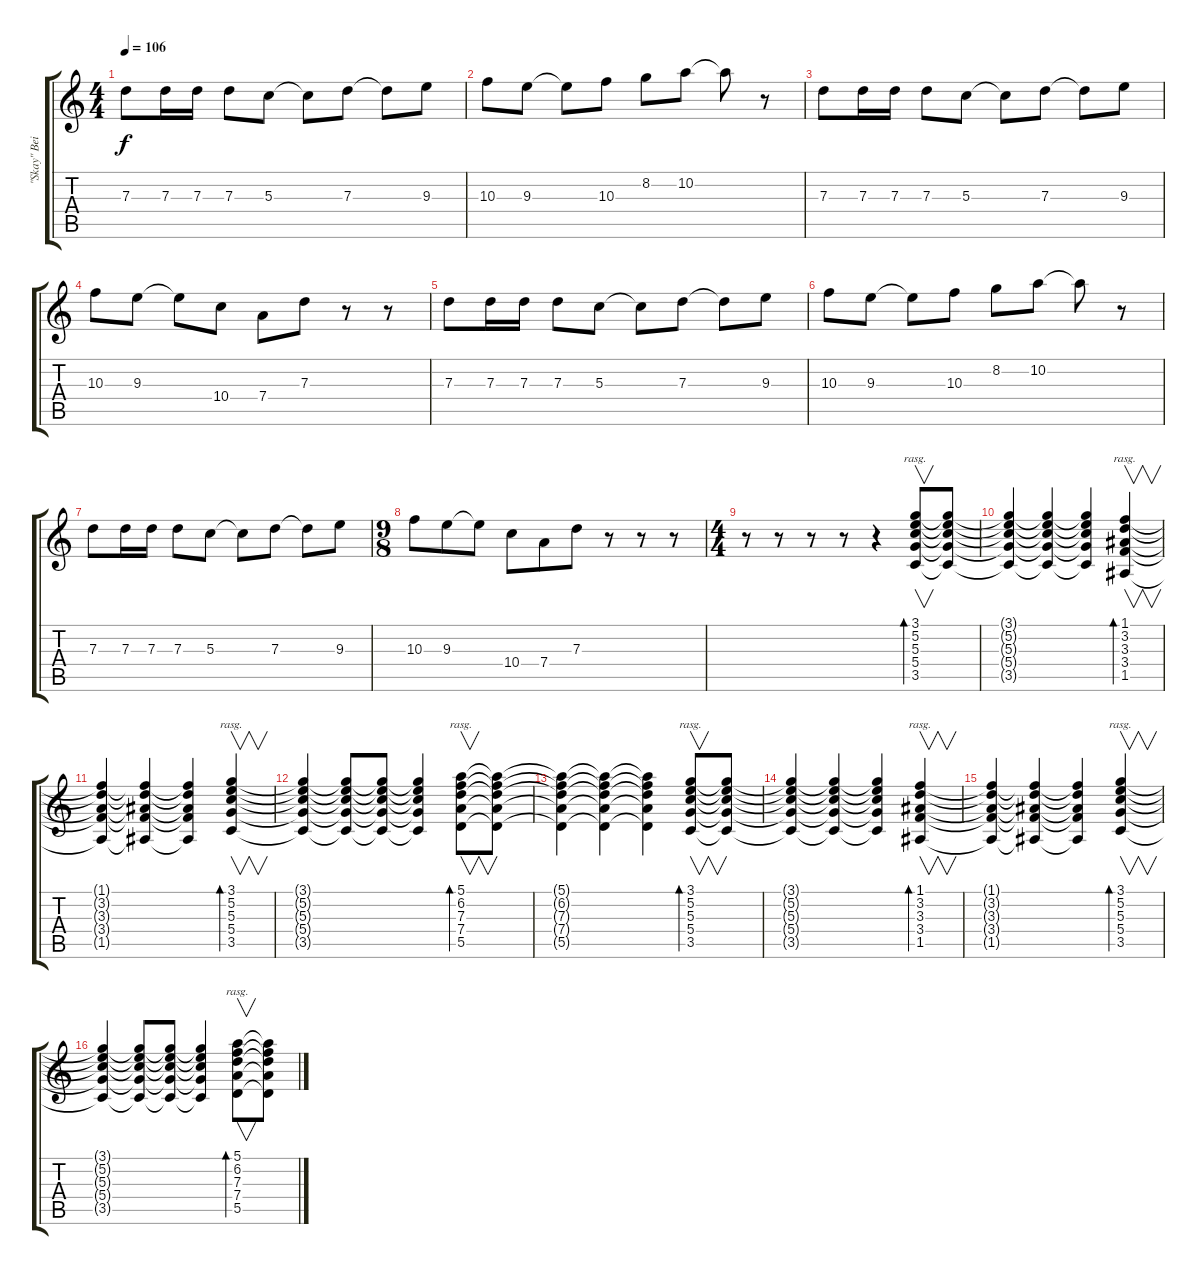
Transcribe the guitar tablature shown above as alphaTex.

\track ("\"Skay\" Beilinson" "\"Skay\" Bei") {instrument electricguitarclean}
\staff {score tabs}
\tuning (E4 B3 G3 D3 A2 E2) {hide}
\ts (4 4)
\tempo 106
\clef g2
\ks c
7.3.8{dy f} 7.3.16 7.3.16 7.3.8 5.3.8 5.3{t}.8 7.3.8 7.3{t}.8 9.3.8 |
10.3.8 9.3.8 9.3{t}.8 10.3.8 8.2.8 10.2.8 10.2{t}.8 r.8 |
7.3.8 7.3.16 7.3.16 7.3.8 5.3.8 5.3{t}.8 7.3.8 7.3{t}.8 9.3.8 |
10.3.8 9.3.8 9.3{t}.8 10.4.8 7.4.8 7.3.8 r.8 r.8 |
7.3.8 7.3.16 7.3.16 7.3.8 5.3.8 5.3{t}.8 7.3.8 7.3{t}.8 9.3.8 |
10.3.8 9.3.8 9.3{t}.8 10.3.8 8.2.8 10.2.8 10.2{t}.8 r.8 |
7.3.8 7.3.16 7.3.16 7.3.8 5.3.8 5.3{t}.8 7.3.8 7.3{t}.8 9.3.8 |
\ts (9 8)
10.3.8 9.3.8 9.3{t}.8 10.4.8 7.4.8 7.3.8 r.8 r.8 r.8 |
\ts (4 4)
r.8 r.8 r.8 r.8 r.4 (3.1 5.2 5.3 5.4 3.5).8{v bd 240 rasg ii} (3.1{t} 5.2{t} 5.3{t} 5.4{t} 3.5{t}).8 |
(3.1{t} 5.2{t} 5.3{t} 5.4{t} 3.5{t}).4 (3.1{t} 5.2{t} 5.3{t} 5.4{t} 3.5{t}).4 (3.1{t} 5.2{t} 5.3{t} 5.4{t} 3.5{t}).4 (1.1 3.2 3.3 3.4 1.5).4{v bd 240 rasg ii} |
(1.1{t} 3.2{t} 3.3{t} 3.4{t} 1.5{t}).4 (1.1{t} 3.2{t} 3.3{t} 3.4{t} 1.5{t}).4 (1.1{t} 3.2{t} 3.3{t} 3.4{t} 1.5{t}).4 (3.1 5.2 5.3 5.4 3.5).4{v bd 240 rasg ii} |
(3.1{t} 5.2{t} 5.3{t} 5.4{t} 3.5{t}).4 (3.1{t} 5.2{t} 5.3{t} 5.4{t} 3.5{t}).8 (3.1{t} 5.2{t} 5.3{t} 5.4{t} 3.5{t}).8 (3.1{t} 5.2{t} 5.3{t} 5.4{t} 3.5{t}).4 (5.1 6.2 7.3 7.4 5.5).8{v bd 240 rasg ii} (5.1{t} 6.2{t} 7.3{t} 7.4{t} 5.5{t}).8 |
(5.1{t} 6.2{t} 7.3{t} 7.4{t} 5.5{t}).4 (5.1{t} 6.2{t} 7.3{t} 7.4{t} 5.5{t}).4 (5.1{t} 6.2{t} 7.3{t} 7.4{t} 5.5{t}).4 (3.1 5.2 5.3 5.4 3.5).8{v bd 240 rasg ii} (3.1{t} 5.2{t} 5.3{t} 5.4{t} 3.5{t}).8 |
(3.1{t} 5.2{t} 5.3{t} 5.4{t} 3.5{t}).4 (3.1{t} 5.2{t} 5.3{t} 5.4{t} 3.5{t}).4 (3.1{t} 5.2{t} 5.3{t} 5.4{t} 3.5{t}).4 (1.1 3.2 3.3 3.4 1.5).4{v bd 240 rasg ii} |
(1.1{t} 3.2{t} 3.3{t} 3.4{t} 1.5{t}).4 (1.1{t} 3.2{t} 3.3{t} 3.4{t} 1.5{t}).4 (1.1{t} 3.2{t} 3.3{t} 3.4{t} 1.5{t}).4 (3.1 5.2 5.3 5.4 3.5).4{v bd 240 rasg ii} |
(3.1{t} 5.2{t} 5.3{t} 5.4{t} 3.5{t}).4 (3.1{t} 5.2{t} 5.3{t} 5.4{t} 3.5{t}).8 (3.1{t} 5.2{t} 5.3{t} 5.4{t} 3.5{t}).8 (3.1{t} 5.2{t} 5.3{t} 5.4{t} 3.5{t}).4 (5.1 6.2 7.3 7.4 5.5).8{v bd 240 rasg ii} (5.1{t} 6.2{t} 7.3{t} 7.4{t} 5.5{t}).8
